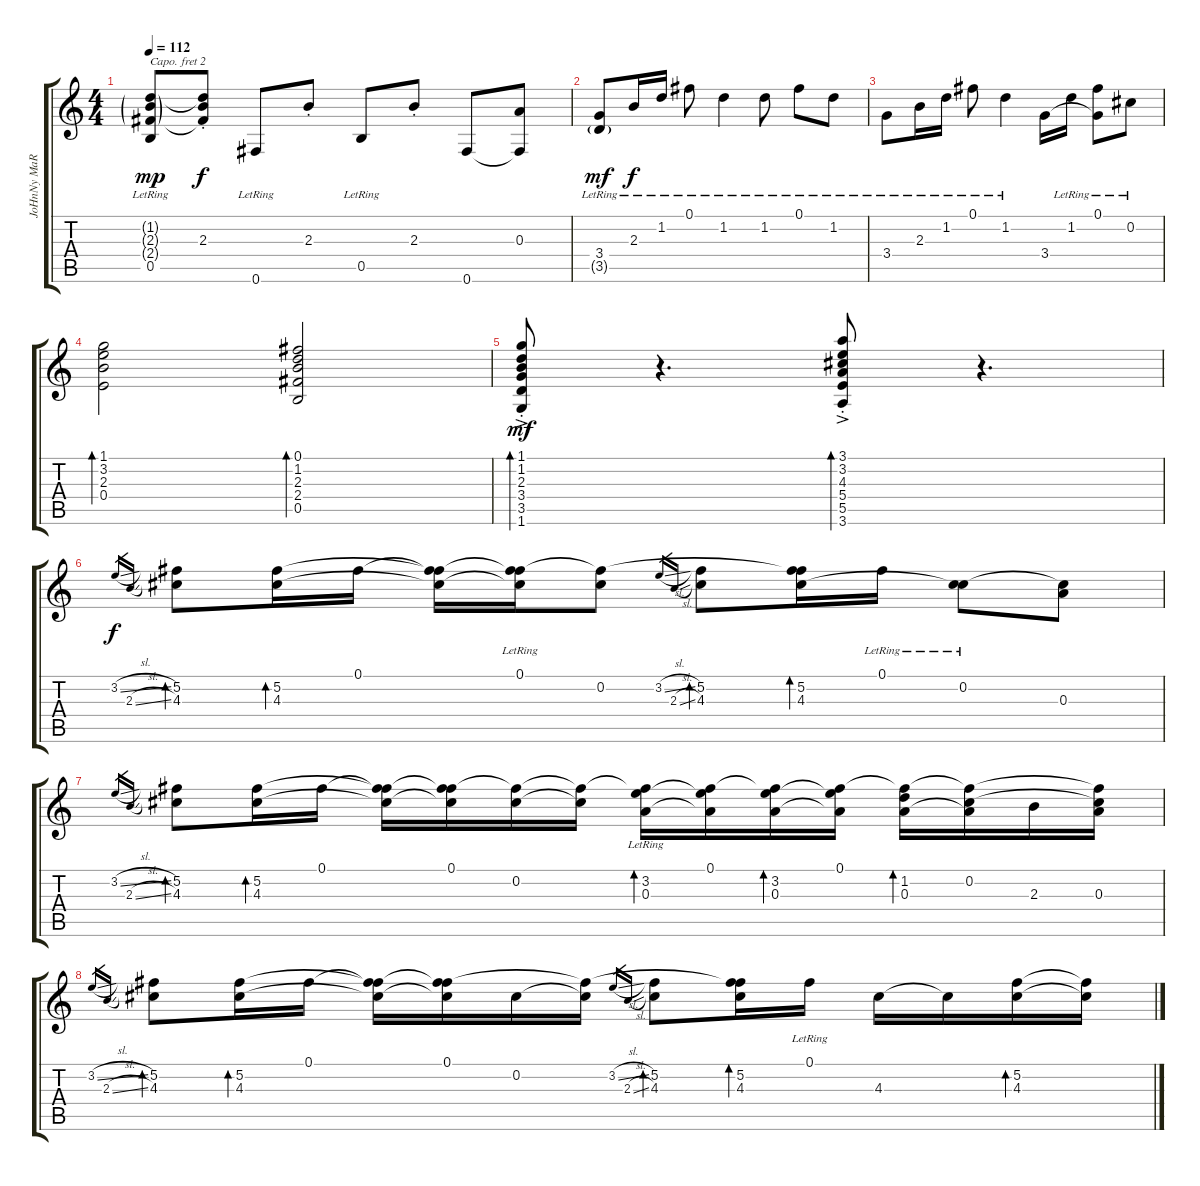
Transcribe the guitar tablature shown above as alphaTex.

\track ("JoHnNy MaRr" "JoHnNy MaR") {instrument electricguitarclean}
\staff {score tabs}
\capo 2
\tuning (E4 B3 G3 D3 A2 E2) {hide}
\ts (4 4)
\tempo 112
\clef g2
\ks c
(1.2{g} 2.3{g} 2.4{g} 0.5{lr}).8{dy mp} (1.2{t} 2.3{st} 2.4{t}).8{dy f} 0.6{lr}.8 2.3{st}.8 0.5{lr}.8 2.3{st}.8 0.6.8 (0.3 0.6{t}).8 |
(3.4{lr} 3.5{g lr}).8{dy mf} 2.3{lr}.16{dy f} 1.2{lr}.16 0.1{lr}.8 1.2{lr}.4 1.2{lr}.8 0.1{lr}.8 1.2{lr}.8 |
3.4{lr}.8 2.3{lr}.16 1.2{lr}.16 0.1{lr}.8 1.2{lr}.4 3.4.16 1.2{lr}.16 (0.1{lr} 3.4{t}).8 0.2{lr}.8 |
(1.1 3.2 2.3 0.4).2{bd 30} (0.1 1.2 2.3 2.4 0.5).2{bd 30} |
(1.1{ac st} 1.2 2.3 3.4 3.5 1.6).8{bd 30 dy mf} r.4{d} (3.1{ac st} 3.2 4.3 5.4 5.5 3.6).8{bd 30} r.4{d} |
3.2{sl}.16{gr dy f} 2.3{sl}.16{gr} (5.2 4.3).8{bd 30} (5.2 4.3).16{bd 30} 0.1.16 (0.1{t} 5.2{t} 4.3{t}).16 (0.1{lr} 5.2{t} 4.3{t}).16 (0.1{t} 0.2).8 3.2{sl}.16{gr} 2.3{sl}.16{gr} (5.2 4.3).8{bd 30} (0.1{t} 5.2 4.3).16{bd 30} 0.1{lr}.16 (0.2{lr} 4.3{t}).8 (0.2{t} 0.3).8 |
3.2{sl}.16{gr} 2.3{sl}.16{gr} (5.2 4.3).8{bd 30} (5.2 4.3).16{bd 30} 0.1.16 (0.1{t} 5.2{t} 4.3{t}).16 (0.1 5.2{t} 4.3{t}).16 (0.1{t} 0.2).16 (0.1{t} 0.2{t}).16 (0.1{t} 3.2{lr} 0.3).16{bd 30} (0.1 3.2{t} 0.3{t}).16 (0.1{t} 3.2 0.3).16{bd 30} (0.1 3.2{t} 0.3{t}).16 (0.1{t} 1.2 0.3).16{bd 30} (0.1{t} 0.2 0.3{t}).16 2.3.16 (0.1{t} 0.2{t} 0.3).16 |
3.2{sl}.16{gr} 2.3{sl}.16{gr} (5.2 4.3).8{bd 30} (5.2 4.3).16{bd 30} 0.1.16 (0.1{t} 5.2{t} 4.3{t}).16 (0.1 5.2{t} 4.3{t}).16 0.2.16 (0.1{t} 0.2{t}).16 3.2{sl}.16{gr} 2.3{sl}.16{gr} (5.2 4.3).8{bd 30} (0.1{t} 5.2 4.3).16{bd 30} 0.1{lr}.16 4.3.16 4.3{t}.16 (5.2 4.3).16{bd 30} (5.2{t} 4.3{t}).16
